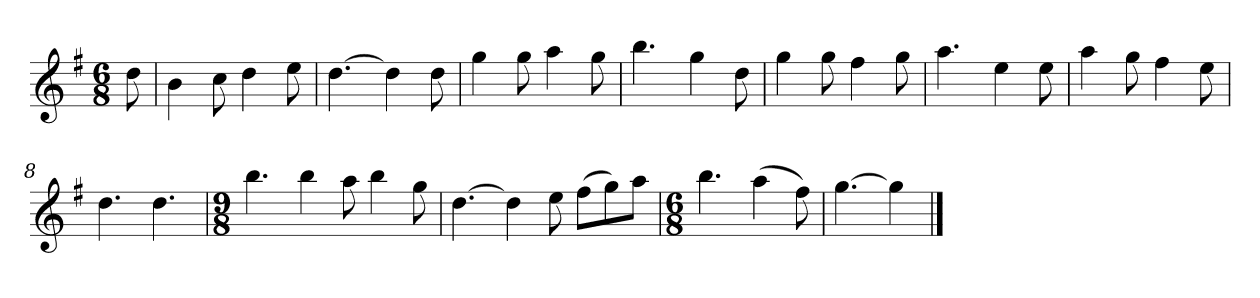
**kern
*part1
*staff1
*k[f#]
*M6/8
*MM120
=
8dd
=1
4b
8cc
4dd
8ee
=2
[4.dd
4dd]
8dd
=3
4gg
8gg
4aa
8gg
=4
4.bb
4gg
8dd
=5
4gg
8gg
4ff#
8gg
=6
4.aa
4ee
8ee
=7
4aa
8gg
4ff#
8ee
=8
4.dd
4.dd
=9
*M9/8
4.bb
4bb
8aa
4bb
8gg
=10
[4.dd
4dd]
8ee
(8ff#L
8gg)
8aaJ
=11
*M6/8
4.bb
(4aa
8ff#)
=12
[4.gg
4gg]
==
*-
